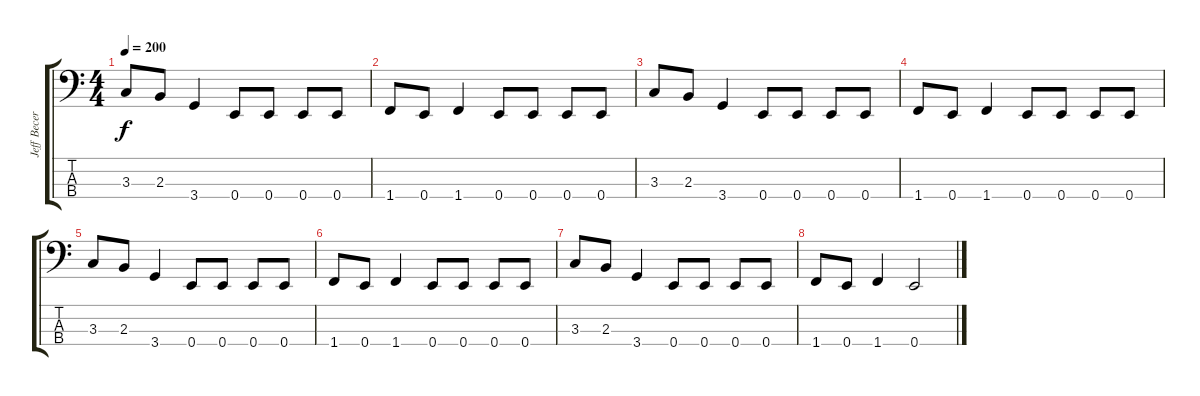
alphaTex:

\track ("Jeff Becerra" "Jeff Becer") {instrument electricbassfinger}
\staff {score tabs}
\tuning (G2 D2 A1 E1) {hide}
\ts (4 4)
\tempo 200
\clef f4
\ks c
3.3.8{dy f} 2.3.8 3.4.4 0.4.8 0.4.8 0.4.8 0.4.8 |
1.4.8 0.4.8 1.4.4 0.4.8 0.4.8 0.4.8 0.4.8 |
3.3.8 2.3.8 3.4.4 0.4.8 0.4.8 0.4.8 0.4.8 |
1.4.8 0.4.8 1.4.4 0.4.8 0.4.8 0.4.8 0.4.8 |
3.3.8 2.3.8 3.4.4 0.4.8 0.4.8 0.4.8 0.4.8 |
1.4.8 0.4.8 1.4.4 0.4.8 0.4.8 0.4.8 0.4.8 |
3.3.8 2.3.8 3.4.4 0.4.8 0.4.8 0.4.8 0.4.8 |
1.4.8 0.4.8 1.4.4 0.4.2
